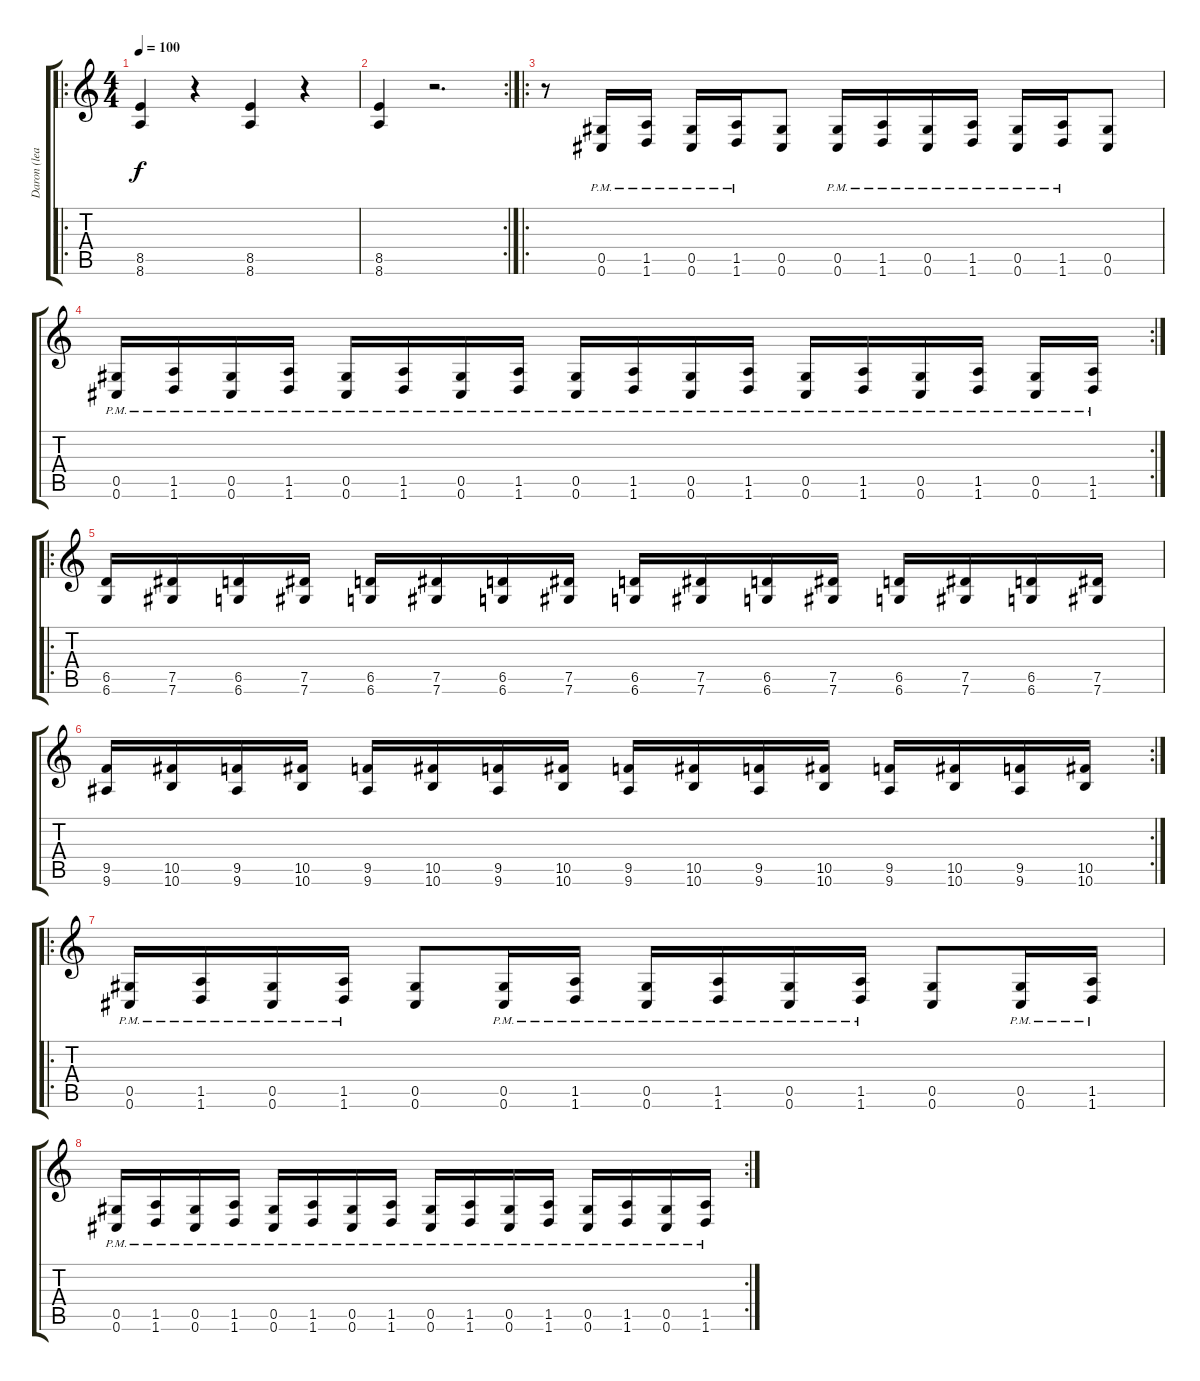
\track ("Daron (lead)" "Daron (lea") {instrument overdrivenguitar}
\staff {score tabs}
\tuning (Eb4 Bb3 Gb3 Db3 Ab2 Db2) {hide}
\ro
\ts (4 4)
\tempo 100
\clef g2
\ks c
(8.5 8.6).4{dy f instrument overdrivenguitar} r.4 (8.5 8.6).4 r.4 |
\rc 2
(8.5 8.6).4 r.2{d} |
\ro
r.8 (0.5{pm} 0.6{pm}).16 (1.5{pm} 1.6{pm}).16 (0.5{pm} 0.6{pm}).16 (1.5{pm} 1.6{pm}).16 (0.5 0.6).8 (0.5{pm} 0.6{pm}).16 (1.5{pm} 1.6{pm}).16 (0.5{pm} 0.6{pm}).16 (1.5{pm} 1.6{pm}).16 (0.5{pm} 0.6{pm}).16 (1.5{pm} 1.6{pm}).16 (0.5 0.6).8 |
\rc 2
(0.5{pm} 0.6{pm}).16 (1.5{pm} 1.6{pm}).16 (0.5{pm} 0.6{pm}).16 (1.5{pm} 1.6{pm}).16 (0.5{pm} 0.6{pm}).16 (1.5{pm} 1.6{pm}).16 (0.5{pm} 0.6{pm}).16 (1.5{pm} 1.6{pm}).16 (0.5{pm} 0.6{pm}).16 (1.5{pm} 1.6{pm}).16 (0.5{pm} 0.6{pm}).16 (1.5{pm} 1.6{pm}).16 (0.5{pm} 0.6{pm}).16 (1.5{pm} 1.6{pm}).16 (0.5{pm} 0.6{pm}).16 (1.5{pm} 1.6{pm}).16 (0.5{pm} 0.6{pm}).16 (1.5{pm} 1.6{pm}).16 |
\ro
(6.5 6.6).16 (7.5 7.6).16 (6.5 6.6).16 (7.5 7.6).16 (6.5 6.6).16 (7.5 7.6).16 (6.5 6.6).16 (7.5 7.6).16 (6.5 6.6).16 (7.5 7.6).16 (6.5 6.6).16 (7.5 7.6).16 (6.5 6.6).16 (7.5 7.6).16 (6.5 6.6).16 (7.5 7.6).16 |
\rc 2
(9.5 9.6).16 (10.5 10.6).16 (9.5 9.6).16 (10.5 10.6).16 (9.5 9.6).16 (10.5 10.6).16 (9.5 9.6).16 (10.5 10.6).16 (9.5 9.6).16 (10.5 10.6).16 (9.5 9.6).16 (10.5 10.6).16 (9.5 9.6).16 (10.5 10.6).16 (9.5 9.6).16 (10.5 10.6).16 |
\ro
(0.5{pm} 0.6{pm}).16 (1.5{pm} 1.6{pm}).16 (0.5{pm} 0.6{pm}).16 (1.5{pm} 1.6{pm}).16 (0.5 0.6).8 (0.5{pm} 0.6{pm}).16 (1.5{pm} 1.6{pm}).16 (0.5{pm} 0.6{pm}).16 (1.5{pm} 1.6{pm}).16 (0.5{pm} 0.6{pm}).16 (1.5{pm} 1.6{pm}).16 (0.5 0.6).8 (0.5{pm} 0.6{pm}).16 (1.5{pm} 1.6{pm}).16 |
\rc 2
(0.5{pm} 0.6{pm}).16 (1.5{pm} 1.6{pm}).16 (0.5{pm} 0.6{pm}).16 (1.5{pm} 1.6{pm}).16 (0.5{pm} 0.6{pm}).16 (1.5{pm} 1.6{pm}).16 (0.5{pm} 0.6{pm}).16 (1.5{pm} 1.6{pm}).16 (0.5{pm} 0.6{pm}).16 (1.5{pm} 1.6{pm}).16 (0.5{pm} 0.6{pm}).16 (1.5{pm} 1.6{pm}).16 (0.5{pm} 0.6{pm}).16 (1.5{pm} 1.6{pm}).16 (0.5{pm} 0.6{pm}).16 (1.5{pm} 1.6{pm}).16
